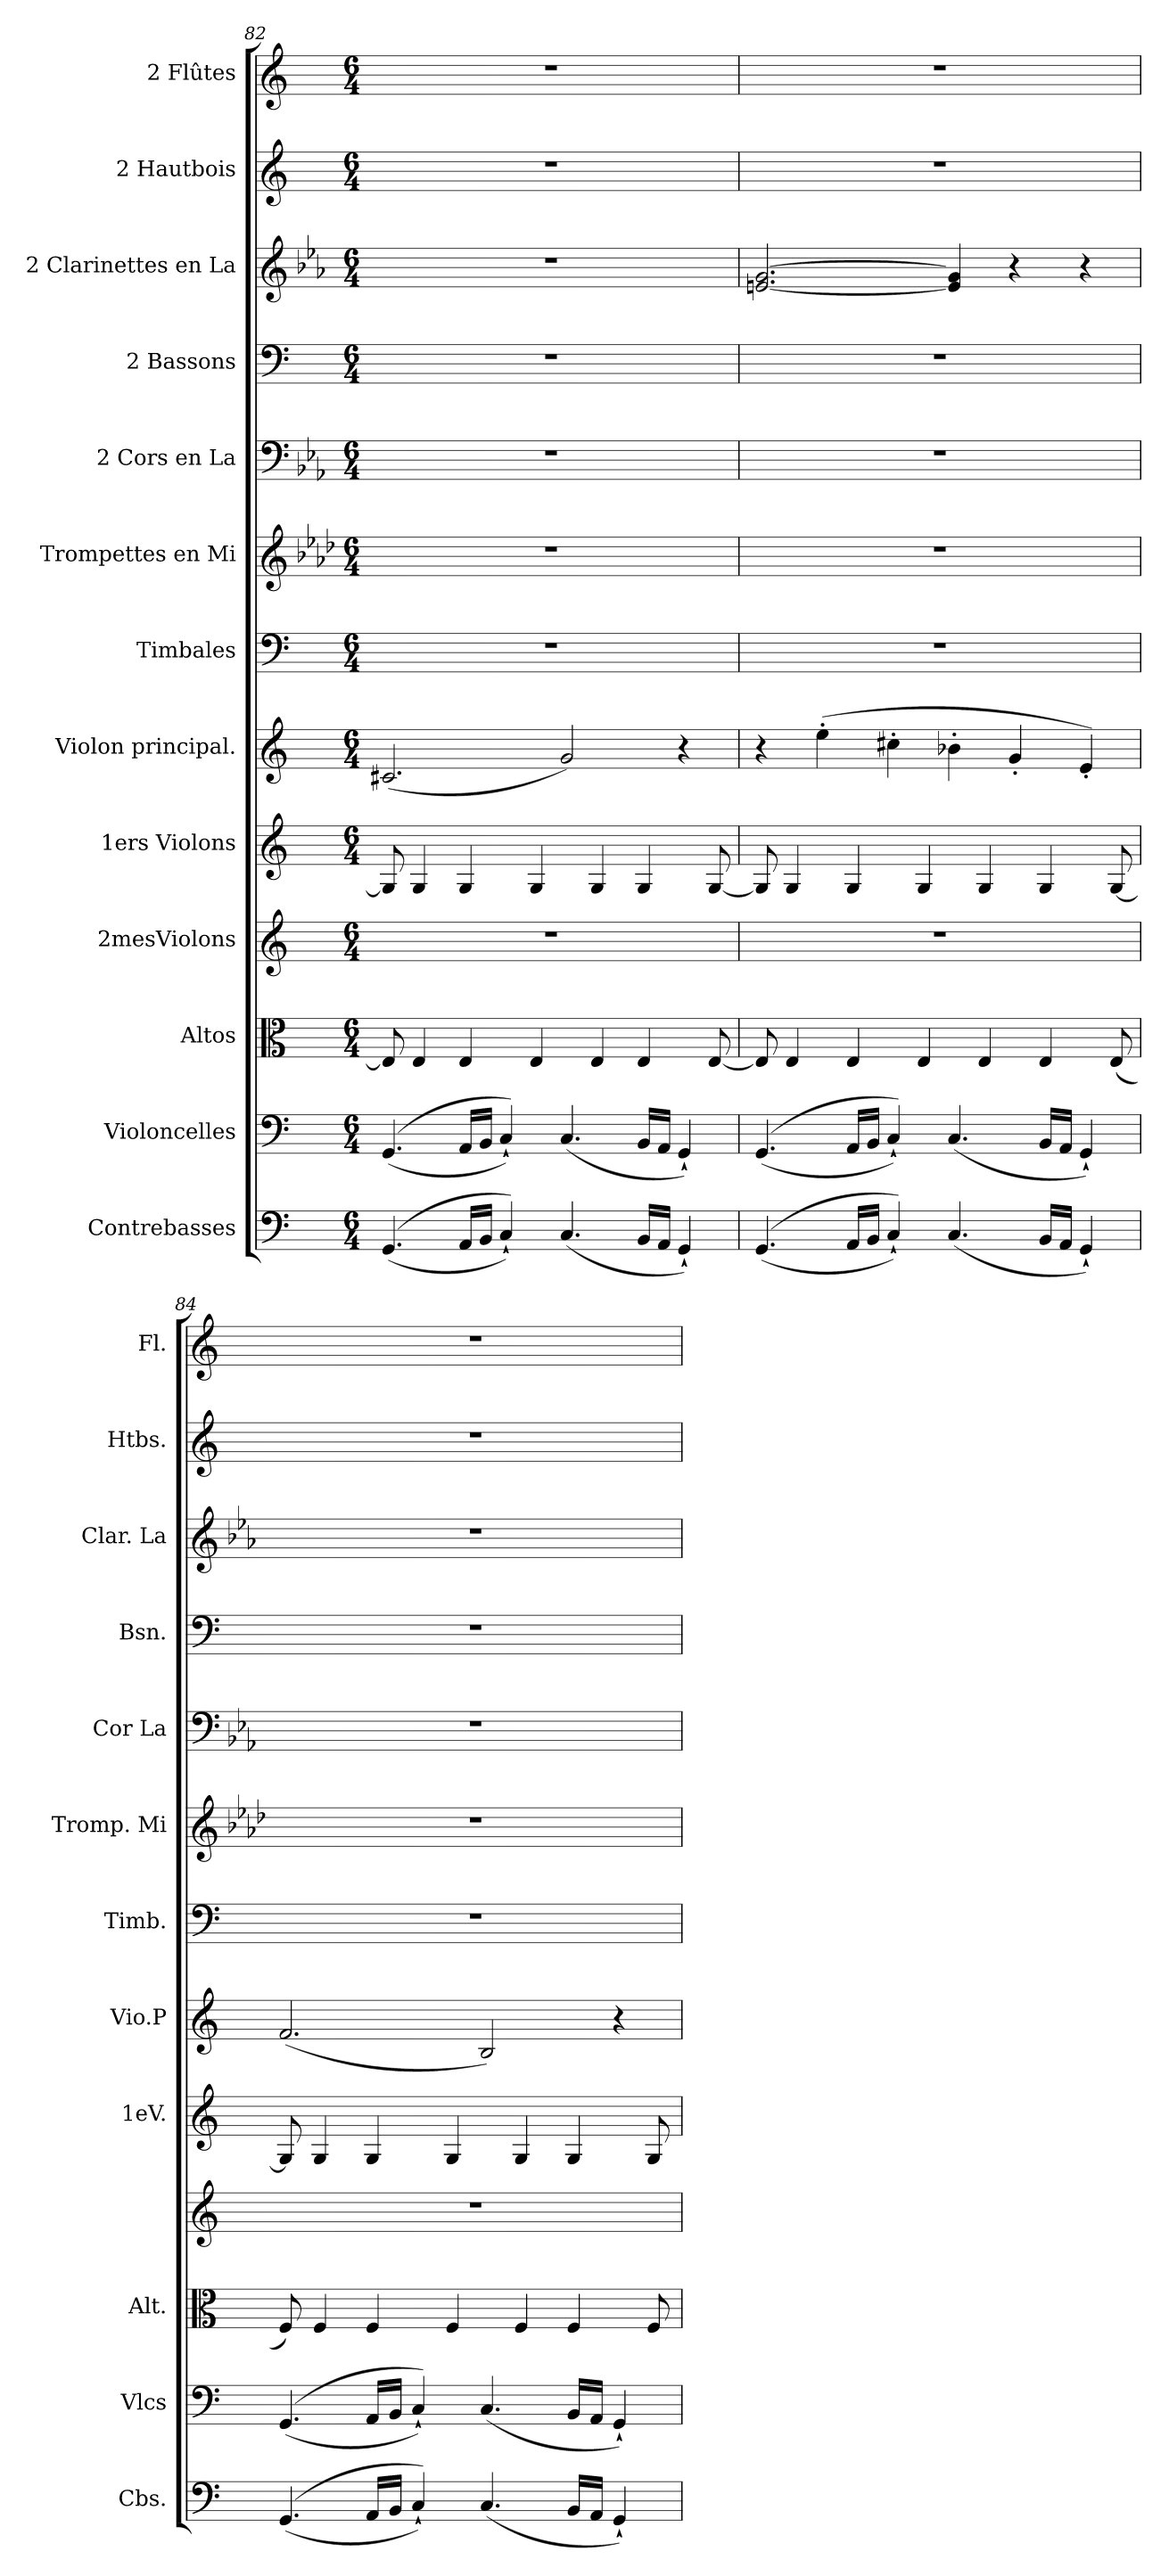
**kern	**kern	**kern	**kern	**kern	**kern	**kern	**kern	**kern	**kern	**kern	**kern	**kern
*part13	*part12	*part11	*part10	*part9	*part8	*part7	*part6	*part5	*part4	*part3	*part2	*part1
*staff13	*staff12	*staff11	*staff10	*staff9	*staff8	*staff7	*staff6	*staff5	*staff4	*staff3	*staff2	*staff1
*I"Contrebasses	*I"Violoncelles	*I"Altos	*I"2mesViolons	*I"1ers Violons	*I"Violon principal.	*I"Timbales	*I"Trompettes en Mi	*I"2 Cors en La	*I"2 Bassons	*I"2 Clarinettes en La	*I"2 Hautbois	*I"2 Flûtes
*I'Cbs.	*I'Vlcs	*I'Alt.	*	*I'1eV.	*I'Vio.P	*I'Timb.	*I'Tromp. Mi	*I'Cor La	*I'Bsn.	*I'Clar. La	*I'Htbs.	*I'Fl.
*clefF4	*clefF4	*clefC3	*clefG2	*clefG2	*clefG2	*clefF4	*clefG2	*clefF4	*clefF4	*clefG2	*clefG2	*clefG2
*ITrd7c12	*	*	*	*	*	*	*ITrd-2c-4	*ITrd2c3	*	*ITrd2c3	*	*
*k[]	*k[]	*k[]	*k[]	*k[]	*k[]	*k[]	*k[]	*k[]	*k[]	*k[]	*k[]	*k[]
*M6/4	*M6/4	*M6/4	*M6/4	*M6/4	*M6/4	*M6/4	*M6/4	*M6/4	*M6/4	*M6/4	*M6/4	*M6/4
=82	=82	=82	=82	=82	=82	=82	=82	=82	=82	=82	=82	=82
(<(<4.GGG/	(<(<4.GG/	8E/]	1.r	8G/]	(<2.c#X/	1.r	1.r	1.r	1.r	1.r	1.r	1.r
.	.	4E/	.	4G/	.	.	.	.	.	.	.	.
16AAA/LL	16AA/LL	4E/	.	4G/	.	.	.	.	.	.	.	.
16BBB/JJ	16BB/JJ	.	.	.	.	.	.	.	.	.	.	.
4CC`/))	4C`/))	.	.	.	.	.	.	.	.	.	.	.
.	.	4E/	.	4G/	.	.	.	.	.	.	.	.
(<4.CC/	(<4.C/	.	.	.	2g/)	.	.	.	.	.	.	.
.	.	4E/	.	4G/	.	.	.	.	.	.	.	.
16BBB/LL	16BB/LL	4E/	.	4G/	.	.	.	.	.	.	.	.
16AAA/JJ	16AA/JJ	.	.	.	.	.	.	.	.	.	.	.
4GGG`/)	4GG`/)	.	.	.	4r	.	.	.	.	.	.	.
.	.	[8E/	.	[8G/	.	.	.	.	.	.	.	.
=83	=83	=83	=83	=83	=83	=83	=83	=83	=83	=83	=83	=83
(<(<4.GGG/	(<(<4.GG/	8E/]	1.r	8G/]	4r	1.r	1.r	1.r	1.r	[2.c#X/ [2.e/	1.r	1.r
.	.	4E/	.	4G/	.	.	.	.	.	.	.	.
.	.	.	.	.	(>4ee'\	.	.	.	.	.	.	.
16AAA/LL	16AA/LL	4E/	.	4G/	.	.	.	.	.	.	.	.
16BBB/JJ	16BB/JJ	.	.	.	.	.	.	.	.	.	.	.
4CC`/))	4C`/))	.	.	.	4cc#X'\	.	.	.	.	.	.	.
.	.	4E/	.	4G/	.	.	.	.	.	.	.	.
(<4.CC/	(<4.C/	.	.	.	4b-X'\	.	.	.	.	4c#/] 4e/]	.	.
.	.	4E/	.	4G/	.	.	.	.	.	.	.	.
.	.	.	.	.	4g'/	.	.	.	.	4r	.	.
16BBB/LL	16BB/LL	4E/	.	4G/	.	.	.	.	.	.	.	.
16AAA/JJ	16AA/JJ	.	.	.	.	.	.	.	.	.	.	.
4GGG`/)	4GG`/)	.	.	.	4e'/)	.	.	.	.	4r	.	.
.	.	(<8E/	.	[8G/	.	.	.	.	.	.	.	.
=84	=84	=84	=84	=84	=84	=84	=84	=84	=84	=84	=84	=84
(<(<4.GGG/	(<(<4.GG/	8F/)	1.r	8G/]	(<2.f/	1.r	1.r	1.r	1.r	1.r	1.r	1.r
.	.	4F/	.	4G/	.	.	.	.	.	.	.	.
16AAA/LL	16AA/LL	4F/	.	4G/	.	.	.	.	.	.	.	.
16BBB/JJ	16BB/JJ	.	.	.	.	.	.	.	.	.	.	.
4CC`/))	4C`/))	.	.	.	.	.	.	.	.	.	.	.
.	.	4F/	.	4G/	.	.	.	.	.	.	.	.
(<4.CC/	(<4.C/	.	.	.	2B/)	.	.	.	.	.	.	.
.	.	4F/	.	4G/	.	.	.	.	.	.	.	.
16BBB/LL	16BB/LL	4F/	.	4G/	.	.	.	.	.	.	.	.
16AAA/JJ	16AA/JJ	.	.	.	.	.	.	.	.	.	.	.
4GGG`/)	4GG`/)	.	.	.	4r	.	.	.	.	.	.	.
.	.	8F/	.	8G/	.	.	.	.	.	.	.	.
=	=	=	=	=	=	=	=	=	=	=	=	=
*-	*-	*-	*-	*-	*-	*-	*-	*-	*-	*-	*-	*-
